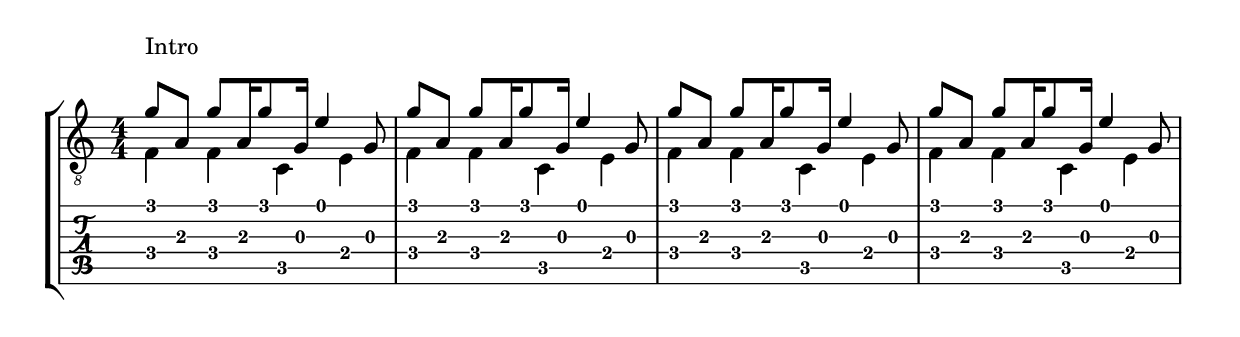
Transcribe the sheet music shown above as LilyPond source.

\version "2.14.2"
\include "english.ly"

\paper {
 indent = #0
}

\header {
  title = ""
  composer = ""
  arranger = ""
  instrument = ""
}

%-----------------------------------------------------------------------
% Chord Sets


%-----------------------------------------------------------------------
% Bars

vOneBarIntro = {  <g'\1>8 <a\3>8 <g'\1>8 <a\3>16 <g'\1>8 <g\3>16 <e'\1>4 <g\3>8 }
vTwoBarIntro = {  <f\4>4 <f\4>4 <c\5>4  <e\4>4 }
cBarIntro = {   }


%-----------------------------------------------------------------------
% Lines

vOneLineIntroLineOne = { \vOneBarIntro \vOneBarIntro \vOneBarIntro \vOneBarIntro \break }
vTwoLineIntroLineOne = { \vTwoBarIntro \vTwoBarIntro \vTwoBarIntro \vTwoBarIntro \break }
cLineIntroLineOne = { \cBarIntro \cBarIntro \cBarIntro \cBarIntro }


%-----------------------------------------------------------------------
% Stanzas

vOneStanzaIntro = { \vOneLineIntroLineOne }
vTwoStanzaIntro = { \vTwoLineIntroLineOne }
cStanzaIntro = { \cLineIntroLineOne }
sStanzaIntro = { r1^"Intro" r1 r1 r1 }


%-----------------------------------------------------------------------
% Scores


%-----------------------------------------------------------------------
% Voices

vOne = {
  
  \vOneStanzaIntro
}

vTwo = {
  
  \vTwoStanzaIntro
}


%-----------------------------------------------------------------------
% Stanza Headings

stanzaHeadings = { 
\sStanzaIntro 
}

%-----------------------------------------------------------------------
% Chord Headings

chordHeadings = { \cStanzaIntro }

%-----------------------------------------------------------------------

\score {
  \new StaffGroup <<
    \new Staff <<
      
      
      \clef "treble_8"

      \new ChordNames {
        \chordHeadings
      }

      \new Voice \with { \remove Rest_engraver } {
        \stanzaHeadings
      }

      \new Voice {
        
        \voiceOne
        \vOne
      }
      \new Voice {
        
        \voiceTwo
        \vTwo
      }
    >>

    \new TabStaff <<
      
      \new TabVoice {
        \slurUp
        \vOne
      }
      \new TabVoice {
        \slurUp
        \vTwo
      }
    >>
  >>

  \layout {
    \context { \Staff
      \override TimeSignature #'style = #'numbered
      \override StringNumber #'transparent = ##t
    }
    \context { \TabStaff
      \override TimeSignature #'style = #'numbered
    }
    \context { \Voice
      \remove Slur_engraver
    }
    \context { \TabVoice
      \remove Dots_engraver
      \remove Stem_engraver
      \remove Rest_engraver
    }
  }
}

% showLastLength = R1*4
\score {
  \new Staff \with {midiInstrument = #"acoustic guitar (nylon)"} <<
    
    \clef "treble_8"

    \new Voice {
      \unfoldRepeats {
        \vOne
      }
    }
    \new Voice {
      \unfoldRepeats {
        \vTwo
      }
    }
  >>

  \midi {}
}
